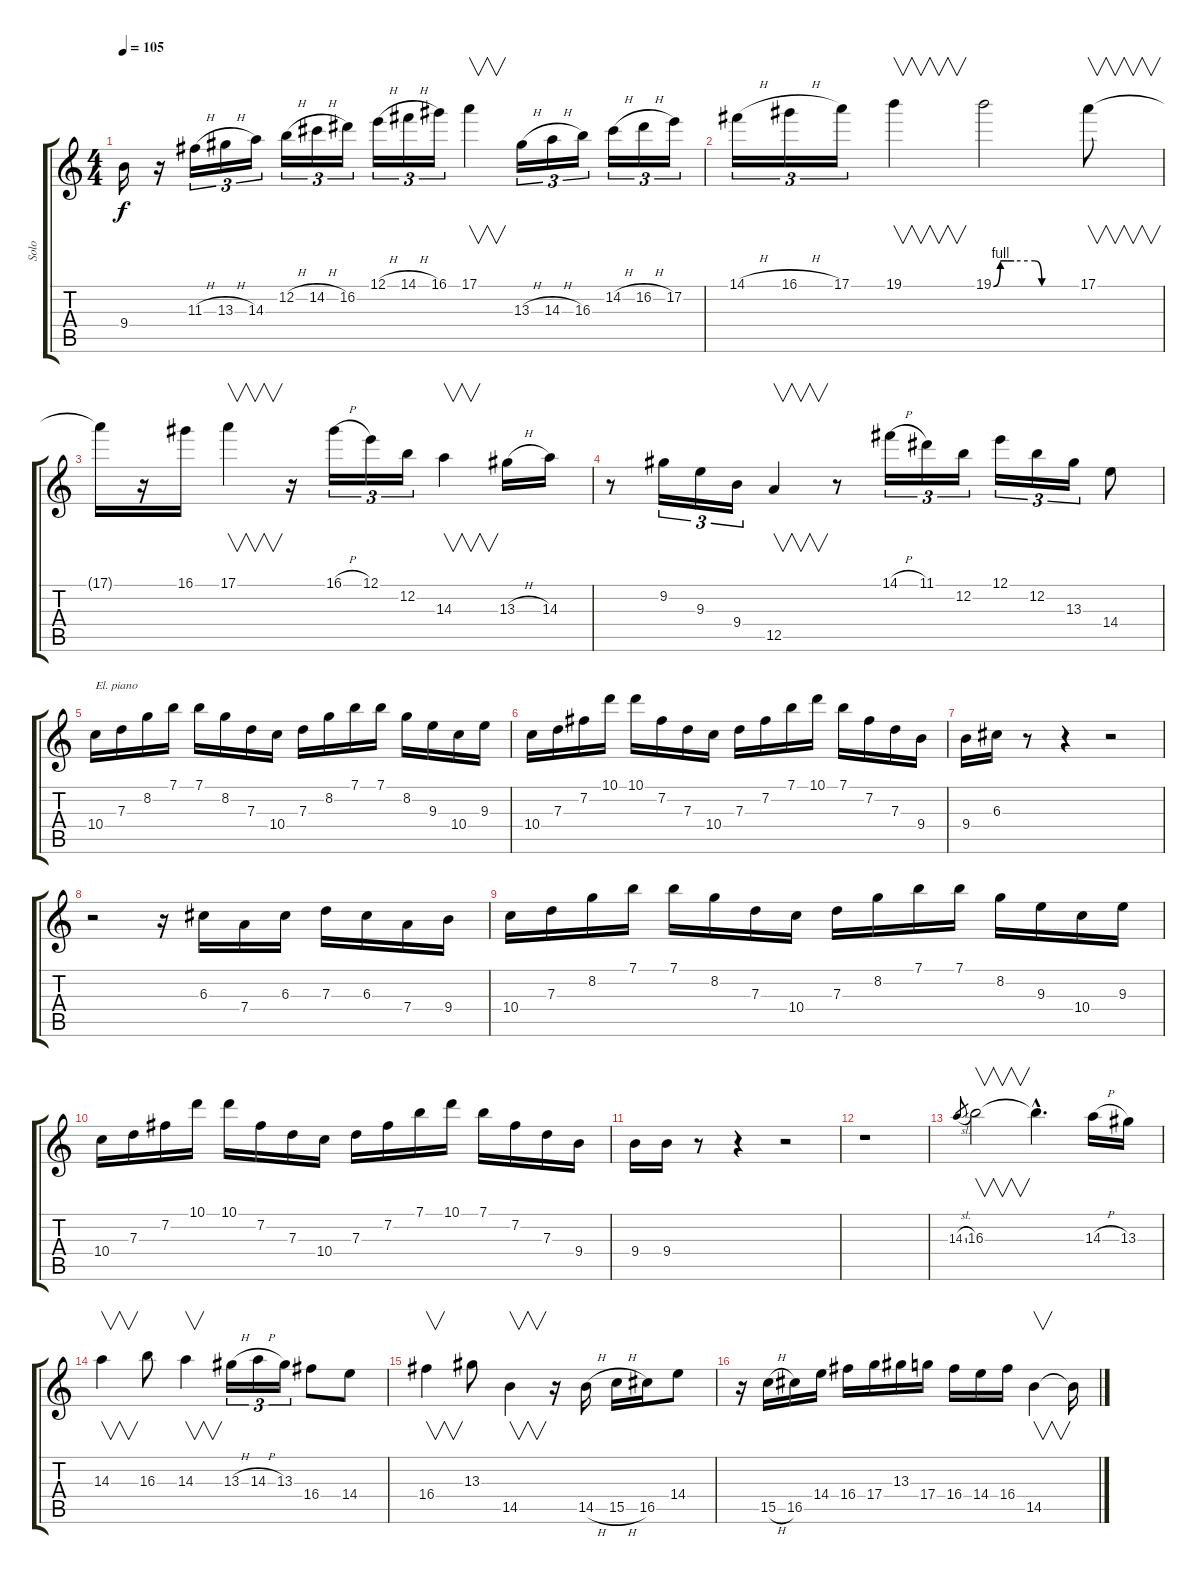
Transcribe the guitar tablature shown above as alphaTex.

\track ("Solo" "Solo") {instrument distortionguitar}
\staff {score tabs}
\tuning (E4 B3 G3 D3 A2 E2) {hide}
\ts (4 4)
\tempo 105
\clef g2
\ks c
9.4{t}.16{dy f} r.16 11.3{h}.16{tu (3 2)} 13.3{h}.16{tu (3 2)} 14.3.16{tu (3 2)} 12.2{h}.16{tu (3 2)} 14.2{h}.16{tu (3 2)} 16.2.16{tu (3 2)} 12.1{h}.16{tu (3 2)} 14.1{h}.16{tu (3 2)} 16.1.16{tu (3 2)} 17.1.4{v} 13.3{h}.16{tu (3 2)} 14.3{h}.16{tu (3 2)} 16.3.16{tu (3 2)} 14.2{h}.16{tu (3 2)} 16.2{h}.16{tu (3 2)} 17.2.16{tu (3 2)} |
14.1{h}.16{tu (3 2)} 16.1{h}.16{tu (3 2)} 17.1.16{tu (3 2)} 19.1.4{v} 19.1{be (custom 0 0 5 4 10 4 15 4 30 4 35 0 40 0 45 0 60 0)}.2 17.1.8{v} |
17.1{t}.16 r.16 16.1.16 17.1.4{v} r.16 16.1{h}.16{tu (3 2)} 12.1.16{tu (3 2)} 12.2.16{tu (3 2)} 14.3.4{v} 13.3{h}.16 14.3.16 |
r.8 9.2.16{tu (3 2)} 9.3.16{tu (3 2)} 9.4.16{tu (3 2)} 12.5.4{v} r.8 14.1{h}.16{tu (3 2)} 11.1.16{tu (3 2)} 12.2.16{tu (3 2)} 12.1.16{tu (3 2)} 12.2.16{tu (3 2)} 13.3.16{tu (3 2)} 14.4.8 |
10.4.16{txt "El. piano" instrument electricpiano1} 7.3.16 8.2.16 7.1.16 7.1.16 8.2.16 7.3.16 10.4.16 7.3.16 8.2.16 7.1.16 7.1.16 8.2.16 9.3.16 10.4.16 9.3.16 |
10.4.16 7.3.16 7.2.16 10.1.16 10.1.16 7.2.16 7.3.16 10.4.16 7.3.16 7.2.16 7.1.16 10.1.16 7.1.16 7.2.16 7.3.16 9.4.16 |
9.4.16 6.3.16 r.8 r.4 r.2 |
r.2 r.16 6.3.16 7.4.16 6.3.16 7.3.16 6.3.16 7.4.16 9.4.16 |
10.4.16 7.3.16 8.2.16 7.1.16 7.1.16 8.2.16 7.3.16 10.4.16 7.3.16 8.2.16 7.1.16 7.1.16 8.2.16 9.3.16 10.4.16 9.3.16 |
10.4.16 7.3.16 7.2.16 10.1.16 10.1.16 7.2.16 7.3.16 10.4.16 7.3.16 7.2.16 7.1.16 10.1.16 7.1.16 7.2.16 7.3.16 9.4.16 |
9.4.16 9.4.16 r.8 r.4 r.2 |
r.1 |
14.3{sl}.8{gr} 16.3.2{v instrument distortionguitar} 16.3{hac t}.4{d} 14.3{h}.16 13.3.16 |
14.3.4{v} 16.3.8 14.3.4{v} 13.3{h}.16{tu (3 2)} 14.3{h}.16{tu (3 2)} 13.3.16{tu (3 2)} 16.4.8 14.4.8 |
16.4.4{v} 13.3.8 14.5.4{v} r.16 14.5{h}.16 15.5{h}.16 16.5.16 14.4.8 |
r.16 15.5{h}.16 16.5.16 14.4.16 16.4.16 17.4.16 13.3.16 17.4.16 16.4.16 14.4.16 16.4.16 14.5.4{v} 14.5{t}.16
